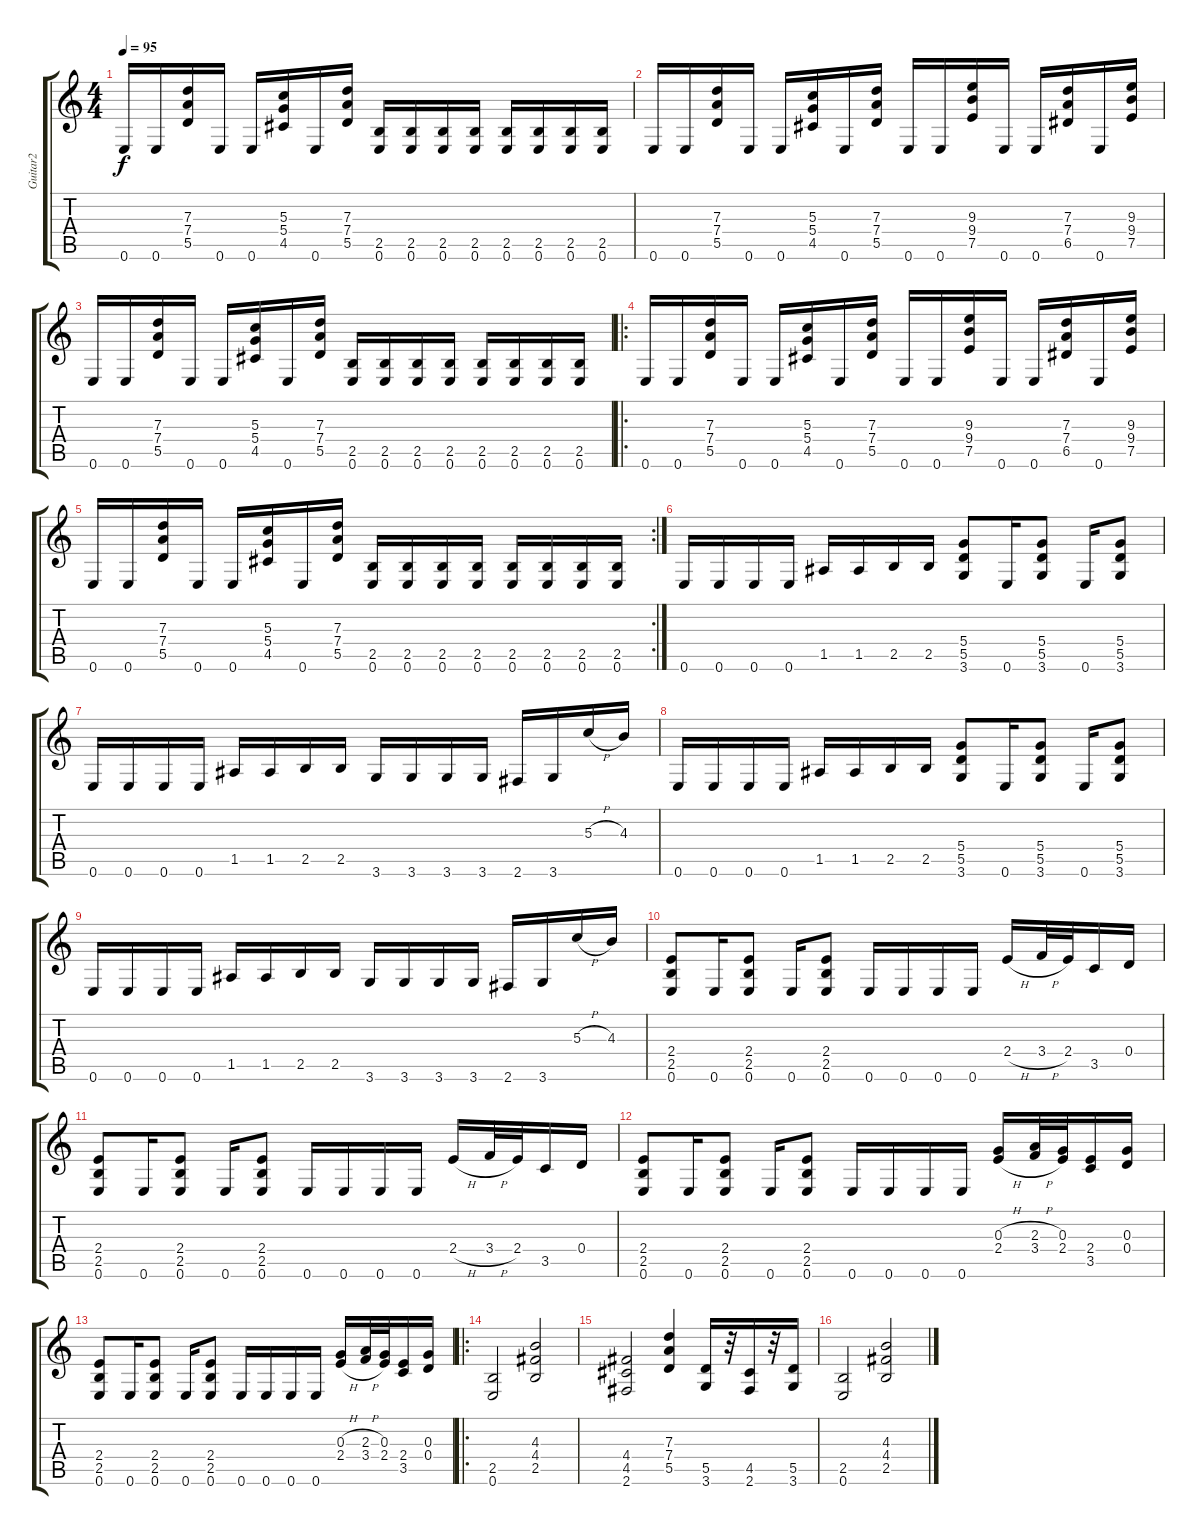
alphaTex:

\track ("Guitar2" "Guitar2") {instrument distortionguitar}
\staff {score tabs}
\tuning (E4 B3 G3 D3 A2 E2) {hide}
\ts (4 4)
\tempo 95
\clef g2
\ks c
0.6.16{dy f} 0.6.16 (7.3 7.4 5.5).16 0.6.16 0.6.16 (5.3 5.4 4.5).16 0.6.16 (7.3 7.4 5.5).16 (2.5 0.6).16 (2.5 0.6).16 (2.5 0.6).16 (2.5 0.6).16 (2.5 0.6).16 (2.5 0.6).16 (2.5 0.6).16 (2.5 0.6).16 |
0.6.16 0.6.16 (7.3 7.4 5.5).16 0.6.16 0.6.16 (5.3 5.4 4.5).16 0.6.16 (7.3 7.4 5.5).16 0.6.16 0.6.16 (9.3 9.4 7.5).16 0.6.16 0.6.16 (7.3 7.4 6.5).16 0.6.16 (9.3 9.4 7.5).16 |
0.6.16 0.6.16 (7.3 7.4 5.5).16 0.6.16 0.6.16 (5.3 5.4 4.5).16 0.6.16 (7.3 7.4 5.5).16 (2.5 0.6).16 (2.5 0.6).16 (2.5 0.6).16 (2.5 0.6).16 (2.5 0.6).16 (2.5 0.6).16 (2.5 0.6).16 (2.5 0.6).16 |
\ro
0.6.16{txt ""} 0.6.16 (7.3 7.4 5.5).16 0.6.16 0.6.16 (5.3 5.4 4.5).16 0.6.16 (7.3 7.4 5.5).16 0.6.16 0.6.16 (9.3 9.4 7.5).16 0.6.16 0.6.16 (7.3 7.4 6.5).16 0.6.16 (9.3 9.4 7.5).16 |
\rc 2
0.6.16 0.6.16 (7.3 7.4 5.5).16 0.6.16 0.6.16 (5.3 5.4 4.5).16 0.6.16 (7.3 7.4 5.5).16 (2.5 0.6).16 (2.5 0.6).16 (2.5 0.6).16 (2.5 0.6).16 (2.5 0.6).16 (2.5 0.6).16 (2.5 0.6).16 (2.5 0.6).16 |
0.6.16 0.6.16 0.6.16 0.6.16 1.5.16 1.5.16 2.5.16 2.5.16 (5.4 5.5 3.6).8 0.6.16 (5.4 5.5 3.6).8 0.6.16 (5.4 5.5 3.6).8 |
0.6.16 0.6.16 0.6.16 0.6.16 1.5.16 1.5.16 2.5.16 2.5.16 3.6.16 3.6.16 3.6.16 3.6.16 2.6.16 3.6.16 5.3{h}.16 4.3.16 |
0.6.16 0.6.16 0.6.16 0.6.16 1.5.16 1.5.16 2.5.16 2.5.16 (5.4 5.5 3.6).8 0.6.16 (5.4 5.5 3.6).8 0.6.16 (5.4 5.5 3.6).8 |
0.6.16 0.6.16 0.6.16 0.6.16 1.5.16 1.5.16 2.5.16 2.5.16 3.6.16 3.6.16 3.6.16 3.6.16 2.6.16 3.6.16 5.3{h}.16 4.3.16 |
(2.4 2.5 0.6).8 0.6.16 (2.4 2.5 0.6).8 0.6.16 (2.4 2.5 0.6).8 0.6.16 0.6.16 0.6.16 0.6.16 2.4{h}.16 3.4{h}.32 2.4.32 3.5.16 0.4.16 |
(2.4 2.5 0.6).8 0.6.16 (2.4 2.5 0.6).8 0.6.16 (2.4 2.5 0.6).8 0.6.16 0.6.16 0.6.16 0.6.16 2.4{h}.16 3.4{h}.32 2.4.32 3.5.16 0.4.16 |
(2.4 2.5 0.6).8 0.6.16 (2.4 2.5 0.6).8 0.6.16 (2.4 2.5 0.6).8 0.6.16 0.6.16 0.6.16 0.6.16 (0.3{h} 2.4{h}).16 (2.3{h} 3.4{h}).32 (0.3 2.4).32 (2.4 3.5).16 (0.3 0.4).16 |
(2.4 2.5 0.6).8 0.6.16 (2.4 2.5 0.6).8 0.6.16 (2.4 2.5 0.6).8 0.6.16 0.6.16 0.6.16 0.6.16 (0.3{h} 2.4{h}).16 (2.3{h} 3.4{h}).32 (0.3 2.4).32 (2.4 3.5).16 (0.3 0.4).16 |
\ro
(2.5 0.6).2 (4.3 4.4 2.5).2 |
(4.4 4.5 2.6).2 (7.3 7.4 5.5).4 (5.5 3.6).16 r.32 (4.5 2.6).16 r.32 (5.5 3.6).16 |
(2.5 0.6).2 (4.3 4.4 2.5).2
